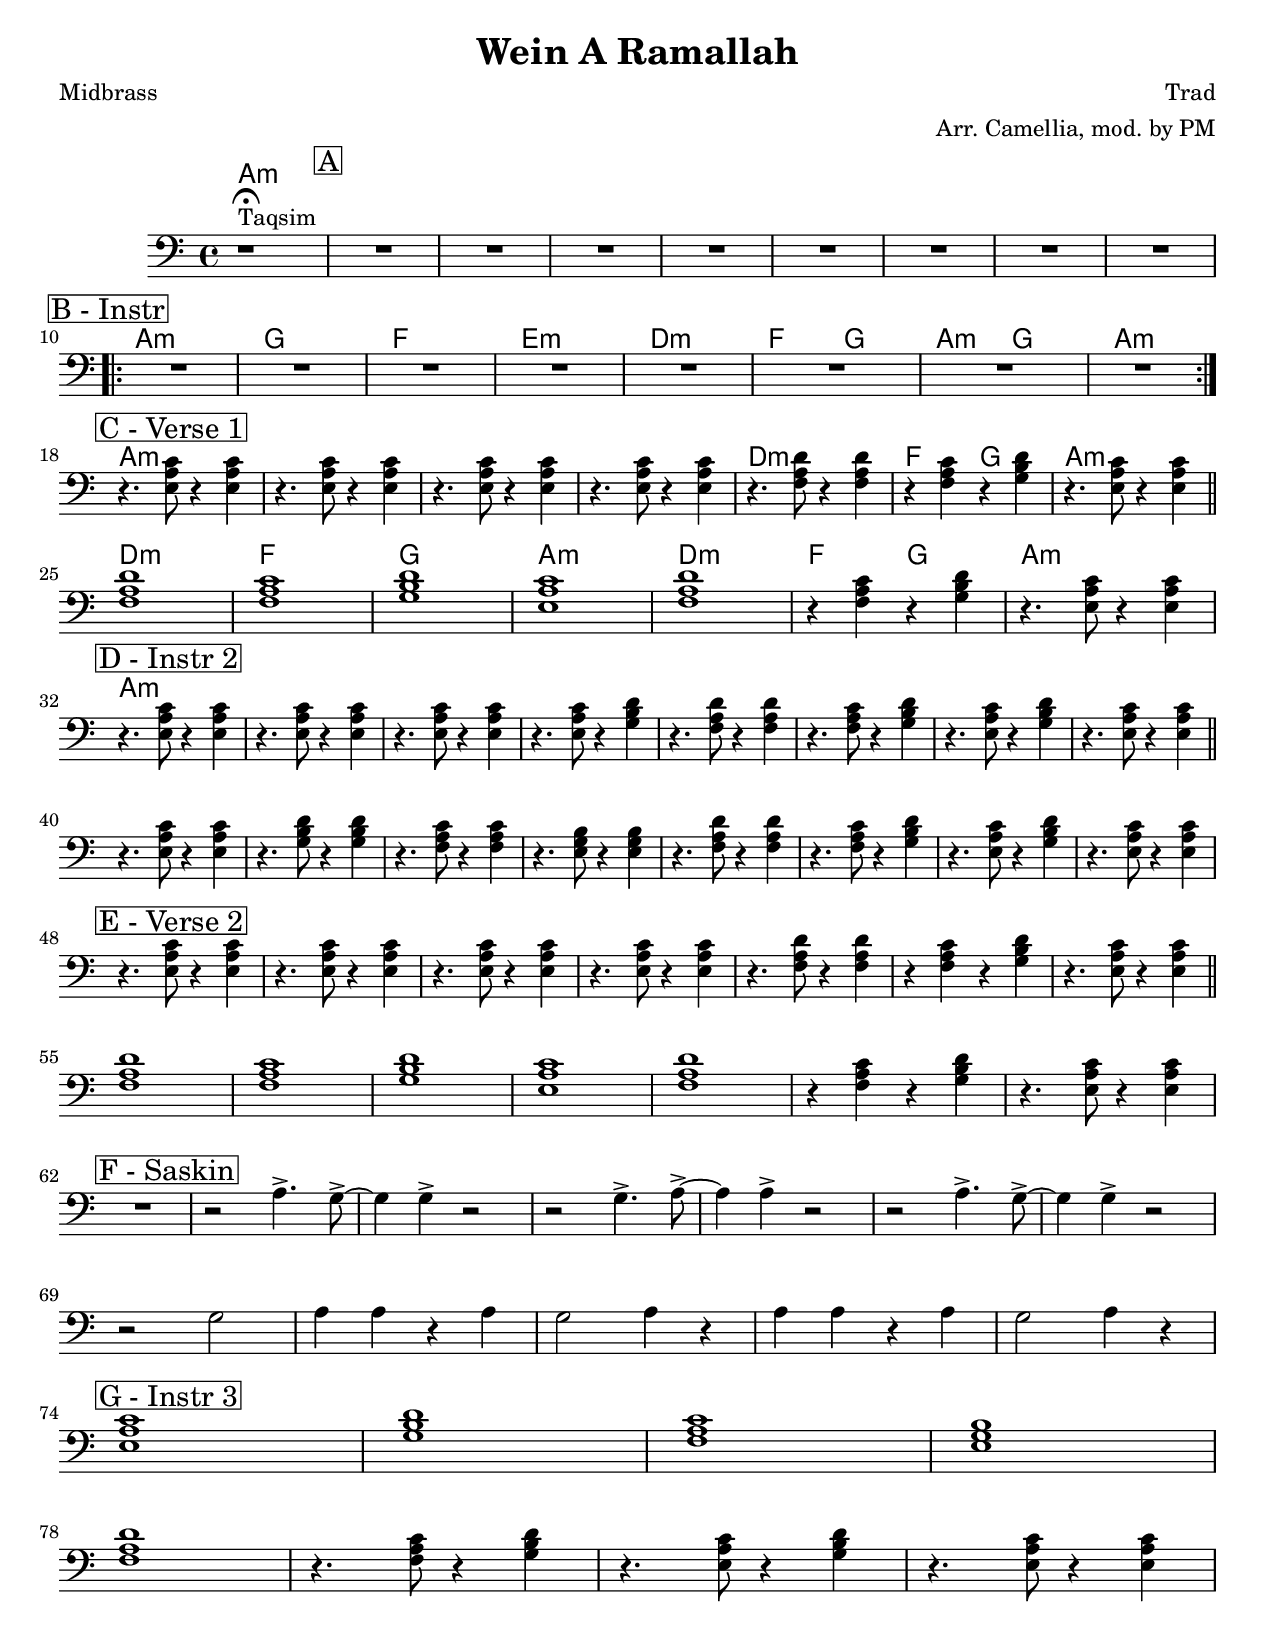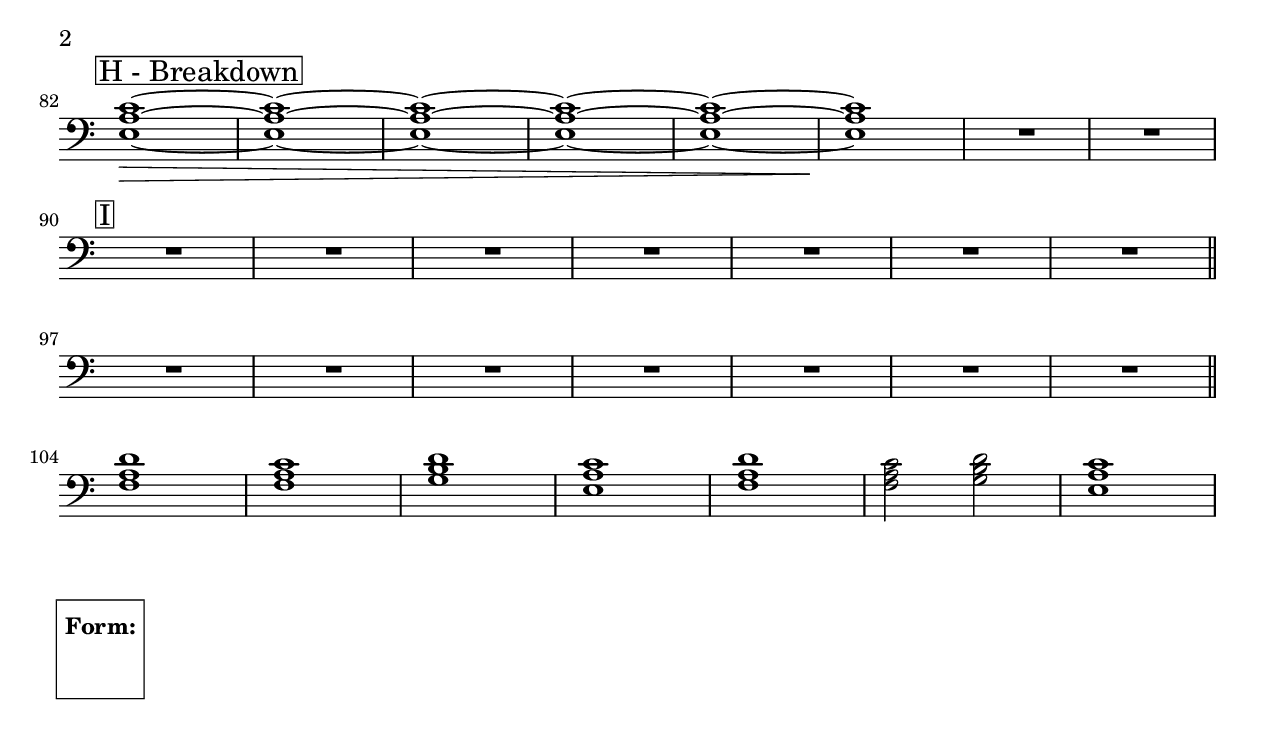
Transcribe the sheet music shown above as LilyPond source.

\version "2.22.0"

\header {
	title = "Wein A Ramallah"
	composer = "Trad"
	arranger = "Arr. Camellia, mod. by PM"
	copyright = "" %date of latest edits
}
\paper {
  #(set-paper-size "letter")
  }


slash = {
	\override NoteHead.style = #'slash
	\override Stem.transparent = ##t
}

noslash = {
	\revert NoteHead.style
	\revert Stem.transparent
}

the_form = %Form
	\markup { \box \column {
	\line { " " }
	\line { \bold " Form: " }
	\line { " " }
	\line { " " }
	}}



melody = { \relative c'' { \set Score.markFormatter = #format-mark-box-letters
	\overrideTimeSignatureSettings
      9/8               % timeSignatureFraction
      1/16               % baseMomentFraction
      #'(4 4 6 4)           % beatStructure
      #'()		% beamExceptions
	\time 9/8

	\mark \markup { \box "Intro" }
	\repeat volta 2 {
	}

	\mark \markup { \box "A" }
	\repeat volta 2 {
	}
	\alternative {
	}

}
}

midbrass = { \relative c { 

	r1\fermata^\markup {"Taqsim"}

	\mark \markup { \box "A" }
	R1*8 |
\break

	\mark \markup { \box "B - Instr" }
	\repeat volta 2 {
		R1 | R1 | R1 | R1 | 
		R1 | R1 | R1 | R1 | 
	}
\break

	\mark \markup { \box "C - Verse 1" }
	r4. <e a c>8 r4 <e a c> | r4. <e a c>8 r4 <e a c> | 
	r4. <e a c>8 r4 <e a c> | r4. <e a c>8 r4 <e a c> | 
	r4. <f a d>8 r4 <f a d> | r4 <f a c> r <g b d> | 
	r4. <e a c>8 r4 <e a c> | 
	\bar "||"
\break
	
	<f a d>1 | <f a c>1 | 
	<g b d>1 | <e a c>1 | 
	<f a d>1 | r4 <f a c> r <g b d> | 
	r4. <e a c>8 r4 <e a c> | 
\break

	\mark \markup { \box "D - Instr 2" }
	r4. <e a c>8 r4 <e a c> | r4. <e a c>8 r4 <e a c> | 
	r4. <e a c>8 r4 <e a c> | r4. <e a c>8 r4 <g b d> | 
	r4. <f a d>8 r4 <f a d> | r4. <f a c>8 r4 <g b d> | 
	r4. <e a c>8 r4 <g b d> | r4. <e a c>8 r4 <e a c> | 
	\bar "||"
\break

	r4. <e a c>8 r4 <e a c> | r4. <g b d>8 r4 <g b d> | 
	r4. <f a c>8 r4 <f a c> | r4. <e g b>8 r4 <e g b> | 
	r4. <f a d>8 r4 <f a d> | r4. <f a c>8 r4 <g b d> | 
	r4. <e a c>8 r4 <g b d> | r4. <e a c>8 r4 <e a c> | 
\break

	\mark \markup { \box "E - Verse 2" }
	r4. <e a c>8 r4 <e a c> | r4. <e a c>8 r4 <e a c> | 
	r4. <e a c>8 r4 <e a c> | r4. <e a c>8 r4 <e a c> | 
	r4. <f a d>8 r4 <f a d> | r4 <f a c> r <g b d> | 
	r4. <e a c>8 r4 <e a c> | 
	\bar "||"
\break

	<f a d>1 | <f a c>1 | 
	<g b d>1 | <e a c>1 | 
	<f a d>1 | r4 <f a c> r <g b d> | 
	r4. <e a c>8 r4 <e a c> | 
\break

	\mark \markup { \box "F - Saskin" }
	R1 | 
	r2 a4.-> g8~-> | g4 g4-> r2 | 
	r2 g4.-> a8~-> | a4 a4-> r2 | 
	r2 a4.-> g8~-> | g4 g4-> r2 | 
\break
	r2 g2 | 
	a4 a r a | g2 a4 r |
	a4 a r a | g2 a4 r |
\break

	\mark \markup { \box "G - Instr 3" }
	<e a c>1 | 
	<g b d> | 
	<f a c> |
	<e g b> | 
\break
	<f a d> | 
	r4. <f a c>8 r4 <g b d> | 
	r4. <e a c>8 r4 <g b d> | r4. <e a c>8 r4 <e a c> | 
\break

	\mark \markup { \box "H - Breakdown" }
	<e a c>1~\> | <e a c>~ |
	<e a c>1~ | <e a c>~ |
	<e a c>1~ | <e a c>\! |
	R1 | R1 |
\break

	\mark \markup { \box "I" }
	R1*7 | \bar "||"
\break
	R1*7 | \bar "||"
\break
	<f a d>1 | 
	<f a c> | 
	<g b d> | 
	<e a c> | 
	<f a d>1 | 
	<f a c>2 <g b d> | 
	<e a c>1 | 
\break



}
}


changes = { \chordmode {

a1:min |

% A
a1:min | a:min | a:min | a:min |
a1:min | a:min | a:min | a:min |

%B 
a1:min | g | f | e:min | 
d:min | f2 g | a:min g | a1:min

%C 
a1:min | a:min | a:min | a:min |
d1:min | f2 g | a1:min | 

d1:min | f | g | a:min |
d1:min | f2 g | a1:min | 

%D 
a1:min | a:min | a:min | a:min |





}
}


\book {
	\bookOutputSuffix "midbrass"
    \header { poet = "Midbrass" }
	\score {
	  <<
	    \new ChordNames {
		\set chordChanges = ##t
		\changes
	    }
	    \new Staff { \clef bass
		\midbrass
	    }
	  >>
	}
	\the_form
}
%{
\book {
	\score {
	  <<
		\new Staff {
		  \set Staff.midiInstrument = #"trumpet" \unfoldRepeats
			\melody
		}
		\new Staff {
		  \set Staff.midiInstrument = #"trumpet" \unfoldRepeats
			\midbrass
		}
	  >>
		\midi { }
	}
}
\book {
	\score {
	  <<
		\new Staff {
		  \set Staff.midiInstrument = #"trumpet" \unfoldRepeats
			\test
		}
	  >>
		\midi { }
	}
}
%}
